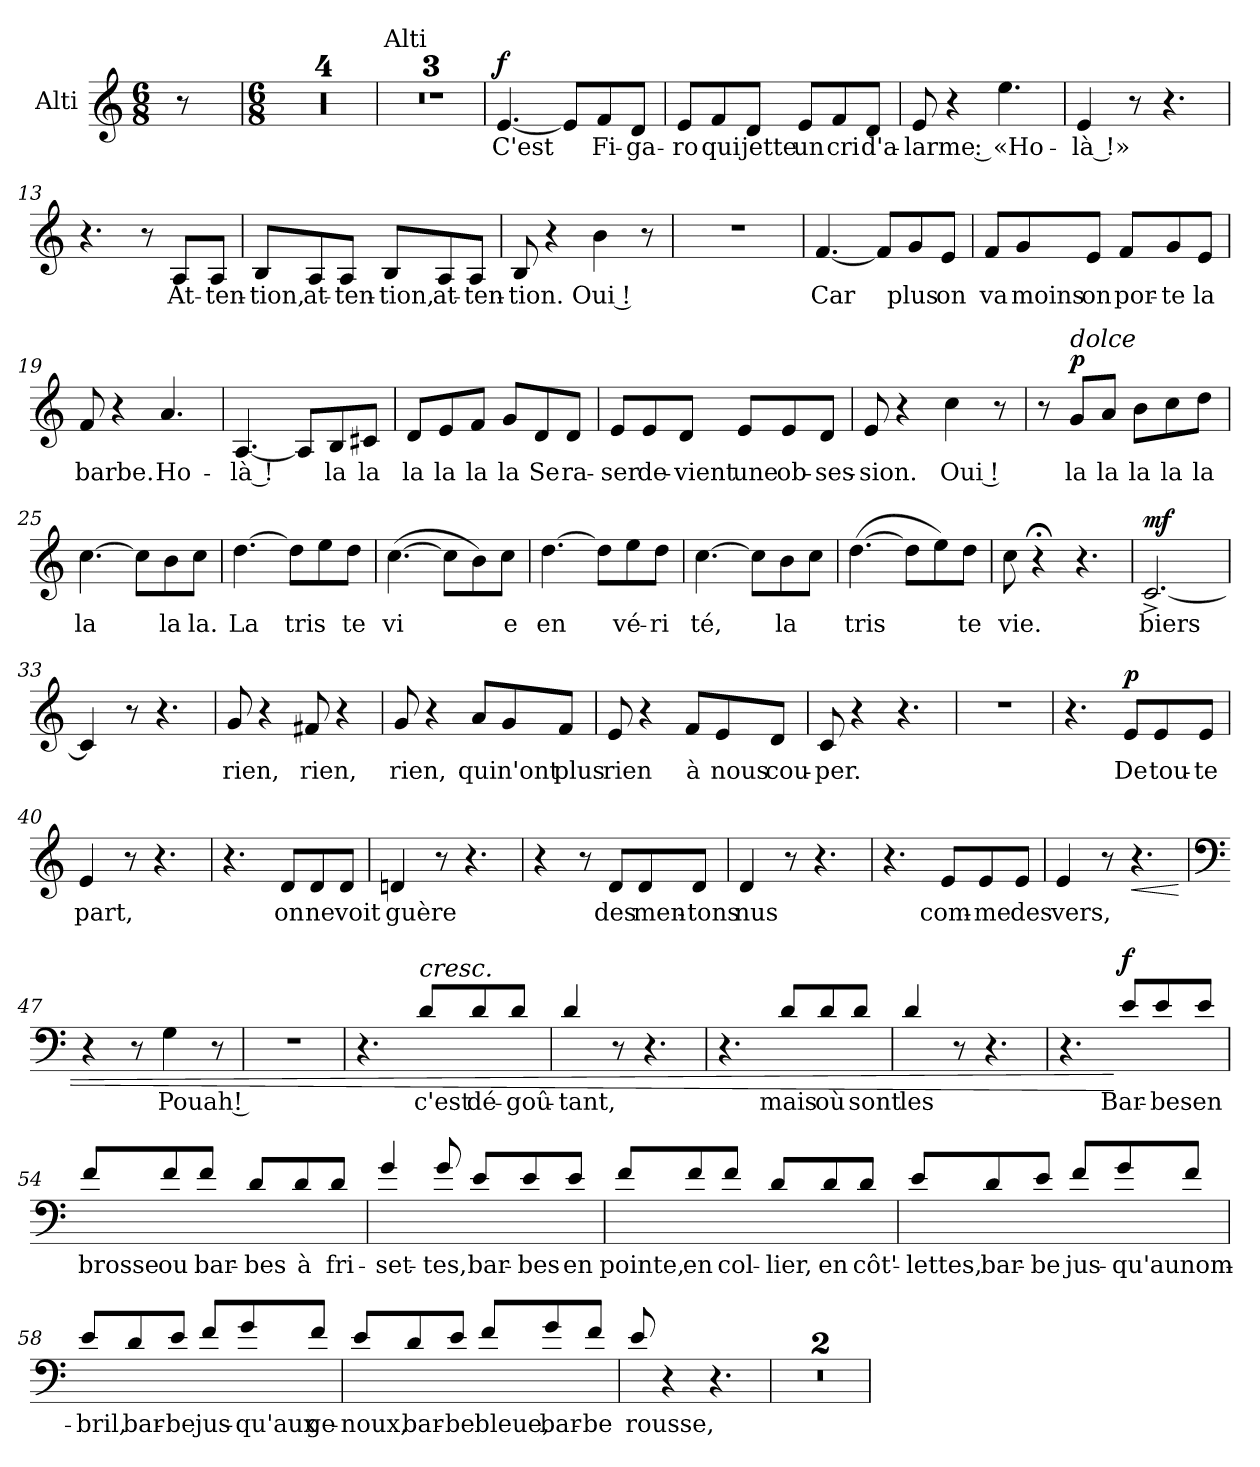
**kern	**text	**dynam
*part1	*part1	*part1
*staff1	*staff1	*staff1
*I"Alti	*	*
*clefG2	*	*
*k[]	*	*
*M6/8	*	*
=1	=1	=1
8r	.	.
=2	=2	=2
*M6/8	*	*
2.r	.	.
=3	=3	=3
2.r	.	.
=4	=4	=4
2.r	.	.
=5	=5	=5
2.r	.	.
!!LO:LB:g=z
=6	=6	=6
!LO:TX:a:t=Alti	!	!
2.r	.	.
=7	=7	=7
2.r	.	.
=8	=8	=8
2.r	.	.
=9	=9	=9
!	!LO:LY:b	!LO:DY:a
[4.e/	C'est	f
8e/L]	.	.
!	!LO:LY:b	!
8f/	Fi-	.
!	!LO:LY:b	!
8d/J	ga-	.
=10	=10	=10
!	!LO:LY:b	!
8e/L	ro	.
!	!LO:LY:b	!
8f/	qui	.
!	!LO:LY:b	!
8d/J	jette	.
!	!LO:LY:b	!
8e/L	un	.
!	!LO:LY:b	!
8f/	cri	.
!	!LO:LY:b	!
8d/J	d'a-	.
!!LO:PB:g=z
=11	=11	=11
!	!LO:LY:b	!
8e/	larme :	.
4r	.	.
!	!LO:LY:b	!
4.ee\	«Ho-	.
=12	=12	=12
!	!LO:LY:b	!
4e/	là !»	.
8r	.	.
4.r	.	.
=13	=13	=13
4.r	.	.
8r	.	.
!	!LO:LY:b	!
8A/L	At-	.
!	!LO:LY:b	!
8A/J	ten-	.
=14	=14	=14
!	!LO:LY:b	!
8B/L	tion,	.
!	!LO:LY:b	!
8A/	at-	.
!	!LO:LY:b	!
8A/J	ten-	.
!	!LO:LY:b	!
8B/L	tion,	.
!	!LO:LY:b	!
8A/	at-	.
!	!LO:LY:b	!
8A/J	ten-	.
=15	=15	=15
!	!LO:LY:b	!
8B/	tion.	.
4r	.	.
!	!LO:LY:b	!
4b\	Oui !	.
8r	.	.
!!LO:LB:g=z
=16	=16	=16
2.r	.	.
=17	=17	=17
!	!LO:LY:b	!
[4.f/	Car	.
8f/L]	.	.
!	!LO:LY:b	!
8g/	plus	.
!	!LO:LY:b	!
8e/J	on	.
=18	=18	=18
!	!LO:LY:b	!
8f/L	va	.
!	!LO:LY:b	!
8g/	moins	.
!	!LO:LY:b	!
8e/J	on	.
!	!LO:LY:b	!
8f/L	por-	.
!	!LO:LY:b	!
8g/	te	.
!	!LO:LY:b	!
8e/J	la	.
=19	=19	=19
!	!LO:LY:b	!
8f/	barbe.	.
4r	.	.
!	!LO:LY:b	!
4.a/	Ho-	.
=20	=20	=20
!	!LO:LY:b	!
[4.A/	là !	.
8A/L]	.	.
!	!LO:LY:b	!
8B/	la	.
!	!LO:LY:b	!
8c#X/J	la	.
!!LO:PB:g=z
=21	=21	=21
!	!LO:LY:b	!
8d/L	la	.
!	!LO:LY:b	!
8e/	la	.
!	!LO:LY:b	!
8f/J	la	.
!	!LO:LY:b	!
8g/L	la	.
!	!LO:LY:b	!
8d/	Se	.
!	!LO:LY:b	!
8d/J	ra-	.
=22	=22	=22
!	!LO:LY:b	!
8e/L	ser	.
!	!LO:LY:b	!
8e/	de-	.
!	!LO:LY:b	!
8d/J	vient	.
!	!LO:LY:b	!
8e/L	une	.
!	!LO:LY:b	!
8e/	ob-	.
!	!LO:LY:b	!
8d/J	ses-	.
=23	=23	=23
!	!LO:LY:b	!
8e/	sion.	.
4r	.	.
!	!LO:LY:b	!
4cc\	Oui !	.
8r	.	.
=24	=24	=24
8r	.	.
!LO:TX:a:i:t=dolce	!	!
!	!LO:LY:b	!LO:DY:b
8g/L	la	p
!	!LO:LY:b	!
8a/J	la	.
!	!LO:LY:b	!
8b\L	la	.
!	!LO:LY:b	!
8cc\	la	.
!	!LO:LY:b	!
8dd\J	la	.
=25	=25	=25
!	!LO:LY:b	!
[4.cc\	la	.
8cc\L]	.	.
!	!LO:LY:b	!
8b\	la	.
!	!LO:LY:b	!
8cc\J	la.	.
!!LO:LB:g=z
=26	=26	=26
!	!LO:LY:b	!
[4.dd\	La	.
!	!LO:LY:b	!
8dd\L]	tris	.
!	!LO:LY:b	!
8ee\	-	.
!	!LO:LY:b	!
8dd\J	te	.
=27	=27	=27
!	!LO:LY:b	!
(>[4.cc\	vi	.
!	!LO:LY:b	!
8cc\L]	-	.
!	!LO:LY:b	!
8b\)	-	.
!	!LO:LY:b	!
8cc\J	e	.
=28	=28	=28
!	!LO:LY:b	!
[4.dd\	en	.
8dd\L]	.	.
!	!LO:LY:b	!
8ee\	vé-	.
!	!LO:LY:b	!
8dd\J	ri	.
=29	=29	=29
!	!LO:LY:b	!
[4.cc\	té,	.
8cc\L]	.	.
!	!LO:LY:b	!
8b\	la	.
8cc\J	.	.
=30	=30	=30
!	!LO:LY:b	!
(>[4.dd\	tris	.
!	!LO:LY:b	!
8dd\L]	-	.
!	!LO:LY:b	!
8ee\)	-	.
!	!LO:LY:b	!
8dd\J	te	.
!!LO:PB:g=z
=31	=31	=31
!	!LO:LY:b	!
8cc\	vie.	.
4r;<	.	.
4.r	.	.
=32	=32	=32
!	!LO:LY:b	!LO:DY:a
[2.c^/	-biers	mf
=33	=33	=33
4c/]	.	.
8r	.	.
4.r	.	.
!!LO:LB:g=z
=34	=34	=34
!	!LO:LY:b	!
8g/	rien,	.
4r	.	.
!	!LO:LY:b	!
8f#X/	rien,	.
4r	.	.
=35	=35	=35
!	!LO:LY:b	!
8g/	rien,	.
4r	.	.
!	!LO:LY:b	!
8a/L	qui	.
!	!LO:LY:b	!
8g/	n'ont	.
!	!LO:LY:b	!
8f/J	plus	.
=36	=36	=36
!	!LO:LY:b	!
8e/	rien	.
4r	.	.
!	!LO:LY:b	!
8f/L	à	.
!	!LO:LY:b	!
8e/	nous	.
!	!LO:LY:b	!
8d/J	cou-	.
=37	=37	=37
!	!LO:LY:b	!
8c/	per.	.
4r	.	.
4.r	.	.
!!LO:PB:g=z
=38	=38	=38
2.r	.	.
=39	=39	=39
4.r	.	.
!	!LO:LY:b	!LO:DY:a
8e/L	De	p
!	!LO:LY:b	!
8e/	tou-	.
!	!LO:LY:b	!
8e/J	te	.
=40	=40	=40
!	!LO:LY:b	!
4e/	part,	.
8r	.	.
4.r	.	.
=41	=41	=41
4.r	.	.
!	!LO:LY:b	!
8d/L	on	.
!	!LO:LY:b	!
8d/	ne	.
!	!LO:LY:b	!
8d/J	voit	.
!!LO:LB:g=z
=42	=42	=42
!	!LO:LY:b	!
4dn/	guère	.
8r	.	.
4.r	.	.
=43	=43	=43
4r	.	.
8r	.	.
!	!LO:LY:b	!
8d/L	des	.
!	!LO:LY:b	!
8d/	men-	.
!	!LO:LY:b	!
8d/J	tons	.
=44	=44	=44
!	!LO:LY:b	!
4d/	nus	.
8r	.	.
4.r	.	.
=45	=45	=45
4.r	.	.
!	!LO:LY:b	!
8e/L	com-	.
!	!LO:LY:b	!
8e/	me	.
!	!LO:LY:b	!
8e/J	des	.
!!LO:PB:g=z
=46	=46	=46
!	!LO:LY:b	!
4e/	vers,	.
8r	.	.
!	!	!LO:HP:b
4.r	.	<
=47	=47	=47
*clefF4	*	*
4r	.	.
8r	.	.
!	!LO:LY:b	!
4G\	Pouah !	.
8r	.	.
=48	=48	=48
2.r	.	.
=49	=49	=49
4.r	.	.
!LO:TX:a:i:t=cresc.	!	!
!	!LO:LY:b	!
8d/L	c'est	.
!	!LO:LY:b	!
8d/	dé-	.
!	!LO:LY:b	!
8d/J	goû-	.
!!LO:LB:g=z
=50	=50	=50
!	!LO:LY:b	!
4d/	tant,	.
8r	.	.
4.r	.	.
=51	=51	=51
4.r	.	.
!	!LO:LY:b	!
8d/L	mais	.
!	!LO:LY:b	!
8d/	où	.
!	!LO:LY:b	!
8d/J	sont	.
=52	=52	=52
!	!LO:LY:b	!
4d/	les	.
8r	.	.
4.r	.	.
=53	=53	=53
4.r	.	.
!	!LO:LY:b	!LO:DY:n=1:a
8e/L	Bar-	[ f
!	!LO:LY:b	!
8e/	bes	.
!	!LO:LY:b	!
8e/J	en	.
!!LO:PB:g=z
=54	=54	=54
!	!LO:LY:b	!
8f/L	brosse	.
!	!LO:LY:b	!
8f/	ou	.
!	!LO:LY:b	!
8f/J	bar-	.
!	!LO:LY:b	!
8d/L	bes	.
!	!LO:LY:b	!
8d/	à	.
!	!LO:LY:b	!
8d/J	fri-	.
=55	=55	=55
!	!LO:LY:b	!
4g/	set-	.
!	!LO:LY:b	!
8g/	-tes,	.
!	!LO:LY:b	!
8e/L	bar-	.
!	!LO:LY:b	!
8e/	bes	.
!	!LO:LY:b	!
8e/J	en	.
=56	=56	=56
!	!LO:LY:b	!
8f/L	pointe,	.
!	!LO:LY:b	!
8f/	en	.
!	!LO:LY:b	!
8f/J	col-	.
!	!LO:LY:b	!
8d/L	lier,	.
!	!LO:LY:b	!
8d/	en	.
!	!LO:LY:b	!
8d/J	côt'-	.
!!LO:LB:g=z
=57	=57	=57
!	!LO:LY:b	!
8e/L	lettes,	.
!	!LO:LY:b	!
8d/	bar-	.
!	!LO:LY:b	!
8e/J	be	.
!	!LO:LY:b	!
8f/L	jus-	.
!	!LO:LY:b	!
8g/	qu'au	.
!	!LO:LY:b	!
8f/J	nom-	.
=58	=58	=58
!	!LO:LY:b	!
8e/L	bril,	.
!	!LO:LY:b	!
8d/	bar-	.
!	!LO:LY:b	!
8e/J	be	.
!	!LO:LY:b	!
8f/L	jus-	.
!	!LO:LY:b	!
8g/	qu'aux	.
!	!LO:LY:b	!
8f/J	ge-	.
=59	=59	=59
!	!LO:LY:b	!
8e/L	noux,	.
!	!LO:LY:b	!
8d/	bar-	.
!	!LO:LY:b	!
8e/J	be	.
!	!LO:LY:b	!
8f/L	bleue,	.
!	!LO:LY:b	!
8g/	bar-	.
!	!LO:LY:b	!
8f/J	be	.
!!LO:PB:g=z
=60	=60	=60
!	!LO:LY:b	!
8e/	rousse,	.
4r	.	.
4.r	.	.
=61	=61	=61
2.r	.	.
=62	=62	=62
2.r	.	.
=	=	=
*-	*-	*-
